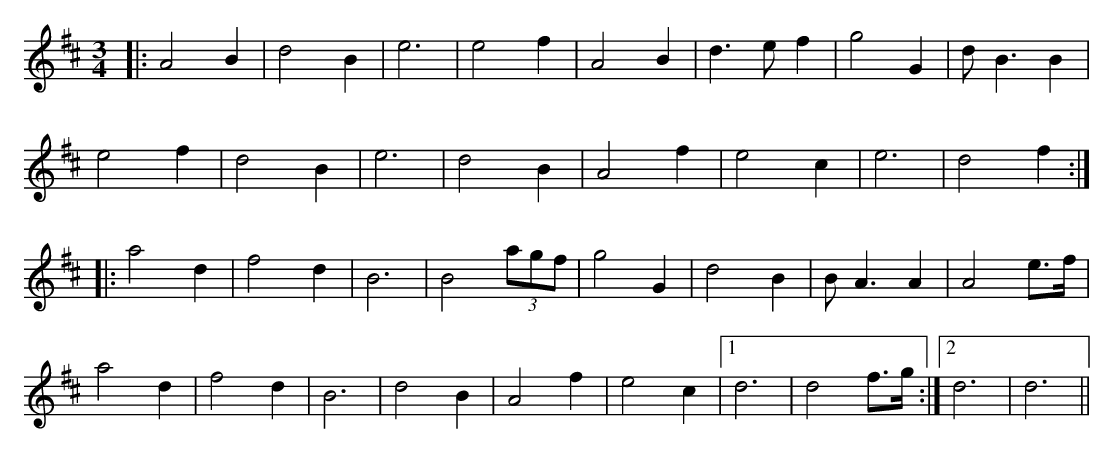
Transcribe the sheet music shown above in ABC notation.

X:1
M:3/4
K:D
|:A4 B2|d4 B2|e6|e4 f2|A4 B2|d3 e f2|g4 G2|d B3B2|
e4 f2|d4 B2|e6|d4 B2|A4 f2|e4 c2|e6|d4 f2:|
|:a4 d2|f4 d2|B6|B4 (3agf|g4 G2|d4 B2|B A3A2|A4 e>f|
a4 d2|f4 d2|B6|d4 B2|A4 f2|e4 c2|1 d6|d4 f>g:|2 d6|d6||
